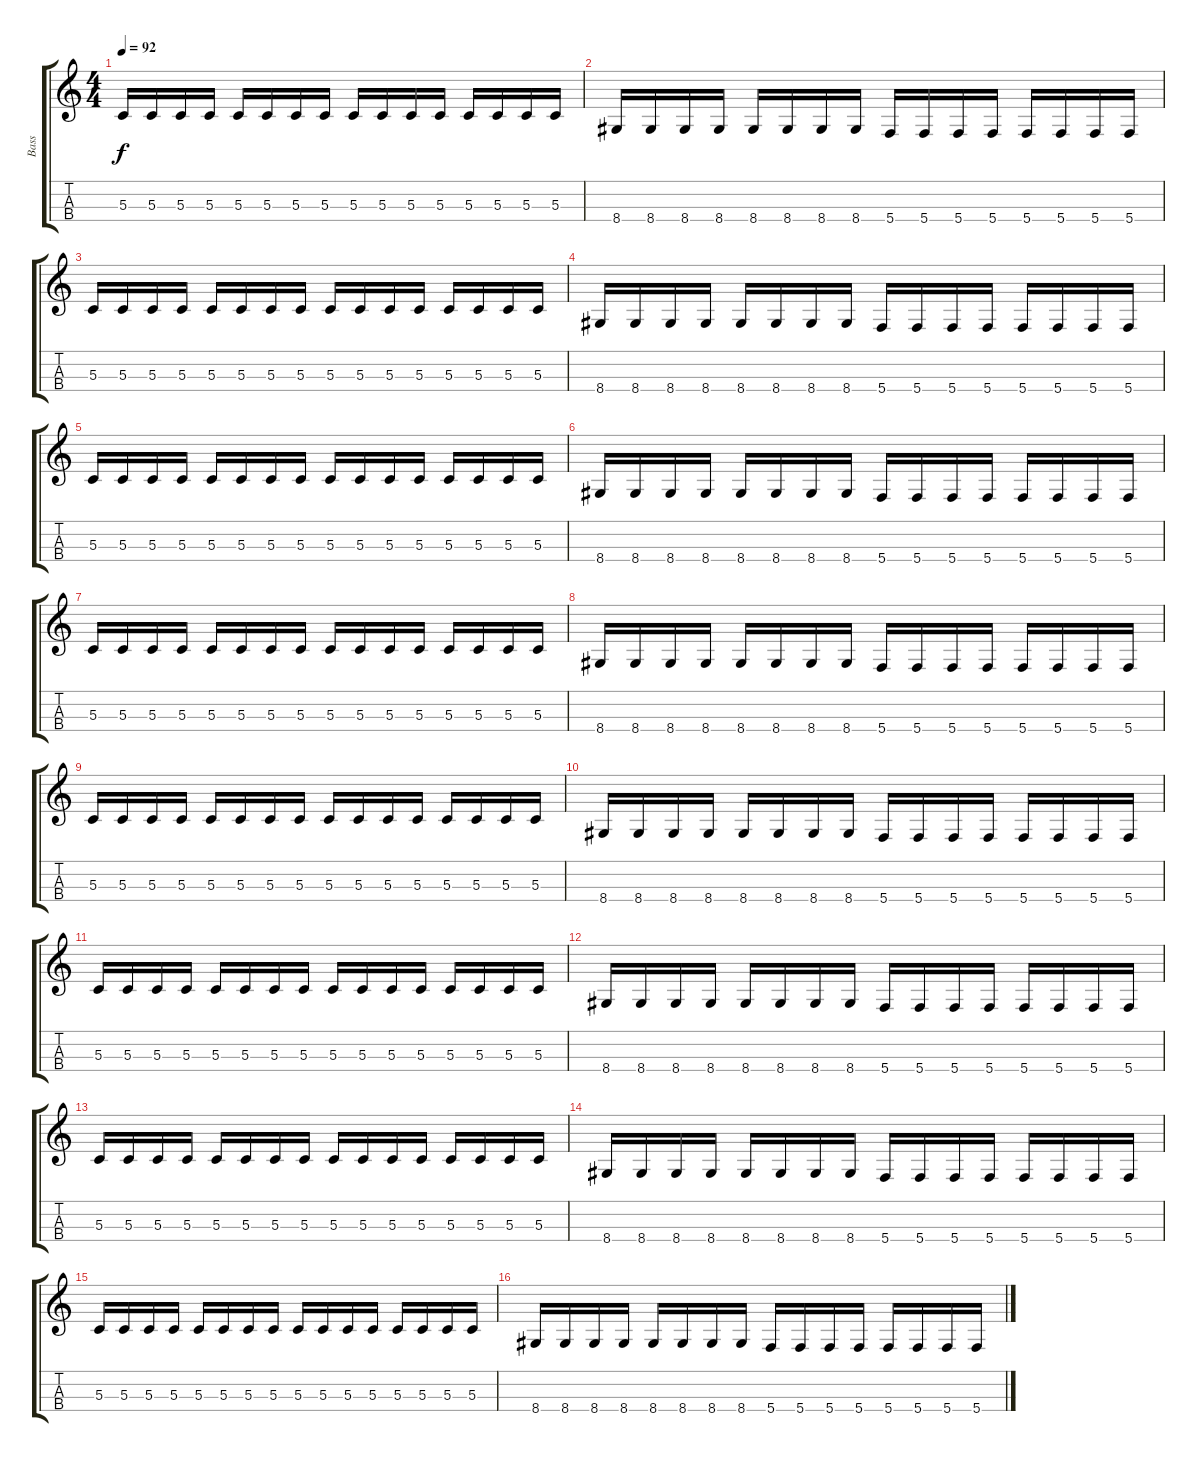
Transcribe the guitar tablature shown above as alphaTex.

\track ("Bass" "Bass") {instrument electricbasspick}
\staff {score tabs}
\tuning (F3 C3 G2 C2) {hide}
\ts (4 4)
\tempo 92
\clef g2
\ks c
5.3.16{dy f} 5.3.16 5.3.16 5.3.16 5.3.16 5.3.16 5.3.16 5.3.16 5.3.16 5.3.16 5.3.16 5.3.16 5.3.16 5.3.16 5.3.16 5.3.16 |
8.4.16 8.4.16 8.4.16 8.4.16 8.4.16 8.4.16 8.4.16 8.4.16 5.4.16 5.4.16 5.4.16 5.4.16 5.4.16 5.4.16 5.4.16 5.4.16 |
5.3.16 5.3.16 5.3.16 5.3.16 5.3.16 5.3.16 5.3.16 5.3.16 5.3.16 5.3.16 5.3.16 5.3.16 5.3.16 5.3.16 5.3.16 5.3.16 |
8.4.16 8.4.16 8.4.16 8.4.16 8.4.16 8.4.16 8.4.16 8.4.16 5.4.16 5.4.16 5.4.16 5.4.16 5.4.16 5.4.16 5.4.16 5.4.16 |
5.3.16 5.3.16 5.3.16 5.3.16 5.3.16 5.3.16 5.3.16 5.3.16 5.3.16 5.3.16 5.3.16 5.3.16 5.3.16 5.3.16 5.3.16 5.3.16 |
8.4.16 8.4.16 8.4.16 8.4.16 8.4.16 8.4.16 8.4.16 8.4.16 5.4.16 5.4.16 5.4.16 5.4.16 5.4.16 5.4.16 5.4.16 5.4.16 |
5.3.16 5.3.16 5.3.16 5.3.16 5.3.16 5.3.16 5.3.16 5.3.16 5.3.16 5.3.16 5.3.16 5.3.16 5.3.16 5.3.16 5.3.16 5.3.16 |
8.4.16 8.4.16 8.4.16 8.4.16 8.4.16 8.4.16 8.4.16 8.4.16 5.4.16 5.4.16 5.4.16 5.4.16 5.4.16 5.4.16 5.4.16 5.4.16 |
5.3.16 5.3.16 5.3.16 5.3.16 5.3.16 5.3.16 5.3.16 5.3.16 5.3.16 5.3.16 5.3.16 5.3.16 5.3.16 5.3.16 5.3.16 5.3.16 |
8.4.16 8.4.16 8.4.16 8.4.16 8.4.16 8.4.16 8.4.16 8.4.16 5.4.16 5.4.16 5.4.16 5.4.16 5.4.16 5.4.16 5.4.16 5.4.16 |
5.3.16 5.3.16 5.3.16 5.3.16 5.3.16 5.3.16 5.3.16 5.3.16 5.3.16 5.3.16 5.3.16 5.3.16 5.3.16 5.3.16 5.3.16 5.3.16 |
8.4.16 8.4.16 8.4.16 8.4.16 8.4.16 8.4.16 8.4.16 8.4.16 5.4.16 5.4.16 5.4.16 5.4.16 5.4.16 5.4.16 5.4.16 5.4.16 |
5.3.16 5.3.16 5.3.16 5.3.16 5.3.16 5.3.16 5.3.16 5.3.16 5.3.16 5.3.16 5.3.16 5.3.16 5.3.16 5.3.16 5.3.16 5.3.16 |
8.4.16 8.4.16 8.4.16 8.4.16 8.4.16 8.4.16 8.4.16 8.4.16 5.4.16 5.4.16 5.4.16 5.4.16 5.4.16 5.4.16 5.4.16 5.4.16 |
5.3.16 5.3.16 5.3.16 5.3.16 5.3.16 5.3.16 5.3.16 5.3.16 5.3.16 5.3.16 5.3.16 5.3.16 5.3.16 5.3.16 5.3.16 5.3.16 |
8.4.16 8.4.16 8.4.16 8.4.16 8.4.16 8.4.16 8.4.16 8.4.16 5.4.16 5.4.16 5.4.16 5.4.16 5.4.16 5.4.16 5.4.16 5.4.16
